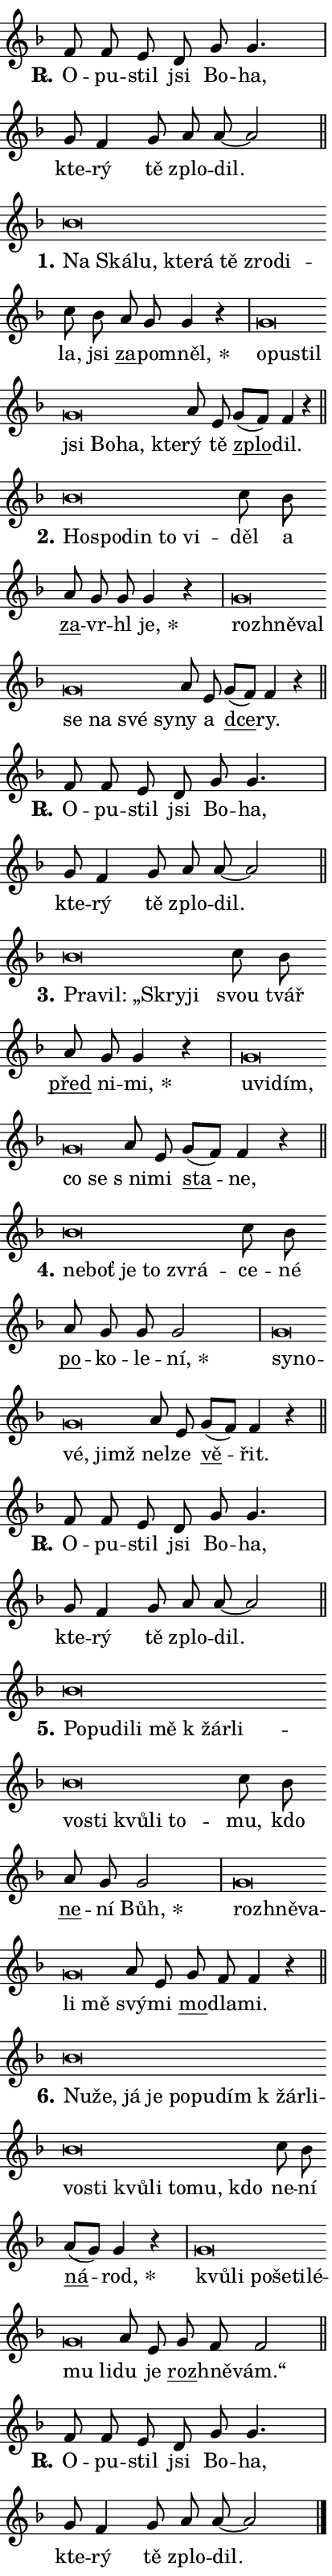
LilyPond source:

\version "2.24.0"
\header { tagline = "" }
\paper {
  indent = 0\cm
  top-margin = 0\cm
  right-margin = 0.13\cm % to fit lyric hyphens
  bottom-margin = 0\cm
  left-margin = 0\cm
  paper-width = 7\cm
  page-breaking = #ly:one-page-breaking
  system-system-spacing.basic-distance = #11
  score-system-spacing.basic-distance = #11
  ragged-last = ##f
}


%% Author: Thomas Morley
%% https://lists.gnu.org/archive/html/lilypond-user/2020-05/msg00002.html
#(define (line-position grob)
"Returns position of @var[grob} in current system:
   @code{'start}, if at first time-step
   @code{'end}, if at last time-step
   @code{'middle} otherwise
"
  (let* ((col (ly:item-get-column grob))
         (ln (ly:grob-object col 'left-neighbor))
         (rn (ly:grob-object col 'right-neighbor))
         (col-to-check-left (if (ly:grob? ln) ln col))
         (col-to-check-right (if (ly:grob? rn) rn col))
         (break-dir-left
           (and
             (ly:grob-property col-to-check-left 'non-musical #f)
             (ly:item-break-dir col-to-check-left)))
         (break-dir-right
           (and
             (ly:grob-property col-to-check-right 'non-musical #f)
             (ly:item-break-dir col-to-check-right))))
        (cond ((eqv? 1 break-dir-left) 'start)
              ((eqv? -1 break-dir-right) 'end)
              (else 'middle))))

#(define (tranparent-at-line-position vctor)
  (lambda (grob)
  "Relying on @code{line-position} select the relevant enry from @var{vctor}.
Used to determine transparency,"
    (case (line-position grob)
      ((end) (not (vector-ref vctor 0)))
      ((middle) (not (vector-ref vctor 1)))
      ((start) (not (vector-ref vctor 2))))))

noteHeadBreakVisibility =
#(define-music-function (break-visibility)(vector?)
"Makes @code{NoteHead}s transparent relying on @var{break-visibility}"
#{
  \override NoteHead.transparent =
    #(tranparent-at-line-position break-visibility)
#})

#(define delete-ledgers-for-transparent-note-heads
  (lambda (grob)
    "Reads whether a @code{NoteHead} is transparent.
If so this @code{NoteHead} is removed from @code{'note-heads} from
@var{grob}, which is supposed to be @code{LedgerLineSpanner}.
As a result ledgers are not printed for this @code{NoteHead}"
    (let* ((nhds-array (ly:grob-object grob 'note-heads))
           (nhds-list
             (if (ly:grob-array? nhds-array)
                 (ly:grob-array->list nhds-array)
                 '()))
           ;; Relies on the transparent-property being done before
           ;; Staff.LedgerLineSpanner.after-line-breaking is executed.
           ;; This is fragile ...
           (to-keep
             (remove
               (lambda (nhd)
                 (ly:grob-property nhd 'transparent #f))
               nhds-list)))
      ;; TODO find a better method to iterate over grob-arrays, similiar
      ;; to filter/remove etc for lists
      ;; For now rebuilt from scratch
      (set! (ly:grob-object grob 'note-heads)  '())
      (for-each
        (lambda (nhd)
          (ly:pointer-group-interface::add-grob grob 'note-heads nhd))
        to-keep))))

squashNotes = {
  \override NoteHead.X-extent = #'(-0.2 . 0.2)
  \override NoteHead.Y-extent = #'(-0.75 . 0)
  \override NoteHead.stencil =
    #(lambda (grob)
       (let ((pos (ly:grob-property grob 'staff-position)))
         (begin
           (if (< pos -7) (display "ERROR: Lower brevis then expected\n") (display "OK: Expected brevis position\n"))
           (if (<= pos -6) ly:text-interface::print ly:note-head::print))))
}
unSquashNotes = {
  \revert NoteHead.X-extent
  \revert NoteHead.Y-extent
  \revert NoteHead.stencil
}

hideNotes = \noteHeadBreakVisibility #begin-of-line-visible
unHideNotes = \noteHeadBreakVisibility #all-visible

% work-around for resetting accidentals
% https://lilypond.org/doc/v2.23/Documentation/notation/displaying-rhythms#unmetered-music
cadenzaMeasure = {
  \cadenzaOff
  \partial 1024 s1024
  \cadenzaOn
}

#(define-markup-command (accent layout props text) (markup?)
  "Underline accented syllable"
  (interpret-markup layout props
    #{\markup \override #'(offset . 4.3) \underline { #text }#}))

responsum = \markup \concat {
  "R" \hspace #-1.05 \path #0.1 #'((moveto 0 0.07) (lineto 0.9 0.8)) \hspace #0.05 "."
}

spaceSize = #0.6828661417322834 % exact space size for TeX Gyre Schola

\layout {
  \context {
    \Staff
    \remove "Time_signature_engraver"
    \override LedgerLineSpanner.after-line-breaking = #delete-ledgers-for-transparent-note-heads
  }
  \context {
    \Lyrics {
      \override LyricSpace.minimum-distance = \spaceSize
      \override LyricText.font-name = #"TeX Gyre Schola"
      \override LyricText.font-size = 1
      \override StanzaNumber.font-name = #"TeX Gyre Schola Bold"
      \override StanzaNumber.font-size = 1
    }
  }
  \context {
    \Score 
    \override NoteHead.text =
      #(lambda (grob) 
        (let ((pos (ly:grob-property grob 'staff-position)))
          #{\markup {
            \combine
              \halign #-0.55 \raise #(if (= pos -6) 0 0.5) \override #'(thickness . 2) \draw-line #'(3.2 . 0)
              \musicglyph "noteheads.sM1"
          }#}))
  }
}

% magnetic-lyrics.ily
%
%   written by
%     Jean Abou Samra <jean@abou-samra.fr>
%     Werner Lemberg <wl@gnu.org>
%
%   adapted by
%     Jiri Hon <jiri.hon@gmail.com>
%
% Version 2022-Apr-15

% https://www.mail-archive.com/lilypond-user@gnu.org/msg149350.html

#(define (Left_hyphen_pointer_engraver context)
   "Collect syllable-hyphen-syllable occurrences in lyrics and store
them in properties.  This engraver only looks to the left.  For
example, if the lyrics input is @code{foo -- bar}, it does the
following.

@itemize @bullet
@item
Set the @code{text} property of the @code{LyricHyphen} grob between
@q{foo} and @q{bar} to @code{foo}.

@item
Set the @code{left-hyphen} property of the @code{LyricText} grob with
text @q{foo} to the @code{LyricHyphen} grob between @q{foo} and
@q{bar}.
@end itemize

Use this auxiliary engraver in combination with the
@code{lyric-@/text::@/apply-@/magnetic-@/offset!} hook."
   (let ((hyphen #f)
         (text #f))
     (make-engraver
      (acknowledgers
       ((lyric-syllable-interface engraver grob source-engraver)
        (set! text grob)))
      (end-acknowledgers
       ((lyric-hyphen-interface engraver grob source-engraver)
        ;(when (not (grob::has-interface grob 'lyric-space-interface))
          (set! hyphen grob)));)
      ((stop-translation-timestep engraver)
       (when (and text hyphen)
         (ly:grob-set-object! text 'left-hyphen hyphen))
       (set! text #f)
       (set! hyphen #f)))))

#(define (lyric-text::apply-magnetic-offset! grob)
   "If the space between two syllables is less than the value in
property @code{LyricText@/.details@/.squash-threshold}, move the right
syllable to the left so that it gets concatenated with the left
syllable.

Use this function as a hook for
@code{LyricText@/.after-@/line-@/breaking} if the
@code{Left_@/hyphen_@/pointer_@/engraver} is active."
   (let ((hyphen (ly:grob-object grob 'left-hyphen #f)))
     (when hyphen
       (let ((left-text (ly:spanner-bound hyphen LEFT)))
         (when (grob::has-interface left-text 'lyric-syllable-interface)
           (let* ((common (ly:grob-common-refpoint grob left-text X))
                  (this-x-ext (ly:grob-extent grob common X))
                  (left-x-ext
                   (begin
                     ;; Trigger magnetism for left-text.
                     (ly:grob-property left-text 'after-line-breaking)
                     (ly:grob-extent left-text common X)))
                  ;; `delta` is the gap width between two syllables.
                  (delta (- (interval-start this-x-ext)
                            (interval-end left-x-ext)))
                  (details (ly:grob-property grob 'details))
                  (threshold (assoc-get 'squash-threshold details 0.2)))
             (when (< delta threshold)
               (let* (;; We have to manipulate the input text so that
                      ;; ligatures crossing syllable boundaries are not
                      ;; disabled.  For languages based on the Latin
                      ;; script this is essentially a beautification.
                      ;; However, for non-Western scripts it can be a
                      ;; necessity.
                      (lt (ly:grob-property left-text 'text))
                      (rt (ly:grob-property grob 'text))
                      (is-space (grob::has-interface hyphen 'lyric-space-interface))
                      (space (if is-space " " ""))
                      (extra-delta (if is-space spaceSize 0))
                      ;; Append new syllable.
                      (ltrt-space (if (and (string? lt) (string? rt))
                                (string-append lt space rt)
                                (make-concat-markup (list lt space rt))))
                      ;; Right-align `ltrt` to the right side.
                      (ltrt-space-markup (grob-interpret-markup
                               grob
                               (make-translate-markup
                                (cons (interval-length this-x-ext) 0)
                                (make-right-align-markup ltrt-space)))))
                 (begin
                   ;; Don't print `left-text`.
                   (ly:grob-set-property! left-text 'stencil #f)
                   ;; Set text and stencil (which holds all collected
                   ;; syllables so far) and shift it to the left.
                   (ly:grob-set-property! grob 'text ltrt-space)
                   (ly:grob-set-property! grob 'stencil ltrt-space-markup)
                   (ly:grob-translate-axis! grob (- (- delta extra-delta)) X))))))))))


#(define (lyric-hyphen::displace-bounds-first grob)
   ;; Make very sure this callback isn't triggered too early.
   (let ((left (ly:spanner-bound grob LEFT))
         (right (ly:spanner-bound grob RIGHT)))
     (ly:grob-property left 'after-line-breaking)
     (ly:grob-property right 'after-line-breaking)
     (ly:lyric-hyphen::print grob)))

squashThreshold = #0.4

\layout {
  \context {
    \Lyrics
    \consists #Left_hyphen_pointer_engraver
    \override LyricText.after-line-breaking =
      #lyric-text::apply-magnetic-offset!
    \override LyricHyphen.stencil = #lyric-hyphen::displace-bounds-first
    \override LyricText.details.squash-threshold = \squashThreshold
    \override LyricHyphen.minimum-distance = 0
    \override LyricHyphen.minimum-length = \squashThreshold
  }
}

squashText = \override LyricText.details.squash-threshold = 9999
unSquashText = \override LyricText.details.squash-threshold = \squashThreshold

leftText = \override LyricText.self-alignment-X = #LEFT
unLeftText = \revert LyricText.self-alignment-X

starOffset = #(lambda (grob) 
                (let ((x_offset (ly:self-alignment-interface::aligned-on-x-parent grob)))
                  (if (= x_offset 0) 0 (+ x_offset 1.2))))

star = #(define-music-function (syllable)(string?)
"Append star separator at the end of a syllable"
#{
  \once \override LyricText.X-offset = #starOffset
  \lyricmode { \markup {
    #syllable
    \override #'((font-name . "TeX Gyre Schola Bold")) \hspace #0.2 \lower #0.65 \larger "*"
  } }
#})

starAccent = #(define-music-function (syllable)(string?)
"Append star separator at the end of a syllable and make accent"
#{
  \once \override LyricText.X-offset = #starOffset
  \lyricmode { \markup {
    \accent #syllable
    \override #'((font-name . "TeX Gyre Schola Bold")) \hspace #0.2 \lower #0.65 \larger "*"
  } }
#})

breath = #(define-music-function (syllable)(string?)
"Append breathing indicator at the end of a syllable"
#{
  \lyricmode { \markup { #syllable "+" } }
#})

optionalBreath = #(define-music-function (syllable)(string?)
"Append optional breathing indicator at the end of a syllable"
#{
  \lyricmode { \markup { #syllable "(+)" } }
#})


\score {
    <<
        \new Voice = "melody" { \cadenzaOn \key f \major \relative { f'8 f e d g g4. \cadenzaMeasure \bar "|" g8 f4 g8 a a~ a2 \cadenzaMeasure \bar "||" \break } }
        \new Lyrics \lyricsto "melody" { \lyricmode { \set stanza = \responsum
O -- pu -- stil jsi Bo -- ha, kte -- rý tě zplo -- dil. } }
    >>
    \layout {}
}

\score {
    <<
        \new Voice = "melody" { \cadenzaOn \key f \major \relative { \squashNotes bes'\breve*1/16 \hideNotes \breve*1/16 \bar "" \breve*1/16 \bar "" \breve*1/16 \bar "" \breve*1/16 \bar "" \breve*1/16 \bar "" \breve*1/16 \breve*1/16 \bar "" \unHideNotes \unSquashNotes c8 bes \bar "" a g g4 r \cadenzaMeasure \bar "|" \squashNotes g\breve*1/16 \hideNotes \breve*1/16 \bar "" \breve*1/16 \bar "" \breve*1/16 \bar "" \breve*1/16 \bar "" \breve*1/16 \breve*1/16 \bar "" \unHideNotes \unSquashNotes a8 e \bar "" g[( f)] f4 r \cadenzaMeasure \bar "||" \break } }
        \new Lyrics \lyricsto "melody" { \lyricmode { \set stanza = "1."
\leftText Na \squashText Ská -- lu, kte -- rá tě zro -- di -- \unLeftText \unSquashText la, jsi \markup \accent za -- po -- \star mněl, \leftText o -- \squashText pu -- stil jsi Bo -- ha, kte -- \unLeftText \unSquashText rý tě \markup \accent zplo -- dil. } }
    >>
    \layout {}
}

\score {
    <<
        \new Voice = "melody" { \cadenzaOn \key f \major \relative { \squashNotes bes'\breve*1/16 \hideNotes \breve*1/16 \bar "" \breve*1/16 \bar "" \breve*1/16 \breve*1/16 \bar "" \unHideNotes \unSquashNotes c8 bes \bar "" a g g g4 r \cadenzaMeasure \bar "|" \squashNotes g\breve*1/16 \hideNotes \breve*1/16 \bar "" \breve*1/16 \bar "" \breve*1/16 \bar "" \breve*1/16 \bar "" \breve*1/16 \breve*1/16 \bar "" \unHideNotes \unSquashNotes a8 e \bar "" g[( f)] f4 r \cadenzaMeasure \bar "||" \break } }
        \new Lyrics \lyricsto "melody" { \lyricmode { \set stanza = "2."
\leftText Ho -- \squashText spo -- din to vi -- \unLeftText \unSquashText děl a \markup \accent za -- vr -- hl \star je, \leftText roz -- \squashText hně -- val se na své sy -- \unLeftText \unSquashText ny a \markup \accent dce -- ry. } }
    >>
    \layout {}
}

\score {
    <<
        \new Voice = "melody" { \cadenzaOn \key f \major \relative { f'8 f e d g g4. \cadenzaMeasure \bar "|" g8 f4 g8 a a~ a2 \cadenzaMeasure \bar "||" \break } }
        \new Lyrics \lyricsto "melody" { \lyricmode { \set stanza = \responsum
O -- pu -- stil jsi Bo -- ha, kte -- rý tě zplo -- dil. } }
    >>
    \layout {}
}

\score {
    <<
        \new Voice = "melody" { \cadenzaOn \key f \major \relative { \squashNotes bes'\breve*1/16 \hideNotes \breve*1/16 \bar "" \breve*1/16 \breve*1/16 \bar "" \unHideNotes \unSquashNotes c8 bes \bar "" a g g4 r \cadenzaMeasure \bar "|" \squashNotes g\breve*1/16 \hideNotes \breve*1/16 \bar "" \breve*1/16 \bar "" \breve*1/16 \breve*1/16 \bar "" \unHideNotes \unSquashNotes a8 e \bar "" g[( f)] f4 r \cadenzaMeasure \bar "||" \break } }
        \new Lyrics \lyricsto "melody" { \lyricmode { \set stanza = "3."
\leftText Pra -- \squashText vil: „Skry -- ji \unLeftText \unSquashText svou tvář \markup \accent před ni -- \star mi, \leftText u -- \squashText vi -- dím, co se \unLeftText \unSquashText "s ni" -- mi \markup \accent sta -- ne, } }
    >>
    \layout {}
}

\score {
    <<
        \new Voice = "melody" { \cadenzaOn \key f \major \relative { \squashNotes bes'\breve*1/16 \hideNotes \breve*1/16 \bar "" \breve*1/16 \bar "" \breve*1/16 \breve*1/16 \bar "" \unHideNotes \unSquashNotes c8 bes \bar "" a g g g2 \cadenzaMeasure \bar "|" \squashNotes g\breve*1/16 \hideNotes \breve*1/16 \bar "" \breve*1/16 \breve*1/16 \bar "" \unHideNotes \unSquashNotes a8 e \bar "" g[( f)] f4 r \cadenzaMeasure \bar "||" \break } }
        \new Lyrics \lyricsto "melody" { \lyricmode { \set stanza = "4."
\leftText ne -- \squashText boť je to zvrá -- \unLeftText \unSquashText ce -- né \markup \accent po -- ko -- le -- \star ní, \leftText sy -- \squashText no -- vé, jimž \unLeftText \unSquashText nel -- ze \markup \accent vě -- řit. } }
    >>
    \layout {}
}

\score {
    <<
        \new Voice = "melody" { \cadenzaOn \key f \major \relative { f'8 f e d g g4. \cadenzaMeasure \bar "|" g8 f4 g8 a a~ a2 \cadenzaMeasure \bar "||" \break } }
        \new Lyrics \lyricsto "melody" { \lyricmode { \set stanza = \responsum
O -- pu -- stil jsi Bo -- ha, kte -- rý tě zplo -- dil. } }
    >>
    \layout {}
}

\score {
    <<
        \new Voice = "melody" { \cadenzaOn \key f \major \relative { \squashNotes bes'\breve*1/16 \hideNotes \breve*1/16 \bar "" \breve*1/16 \bar "" \breve*1/16 \bar "" \breve*1/16 \bar "" \breve*1/16 \bar "" \breve*1/16 \bar "" \breve*1/16 \bar "" \breve*1/16 \bar "" \breve*1/16 \bar "" \breve*1/16 \breve*1/16 \bar "" \unHideNotes \unSquashNotes c8 bes \bar "" a g g2 \cadenzaMeasure \bar "|" \squashNotes g\breve*1/16 \hideNotes \breve*1/16 \bar "" \breve*1/16 \bar "" \breve*1/16 \breve*1/16 \bar "" \unHideNotes \unSquashNotes a8 e \bar "" g f f4 r \cadenzaMeasure \bar "||" \break } }
        \new Lyrics \lyricsto "melody" { \lyricmode { \set stanza = "5."
\leftText Po -- \squashText pu -- di -- li mě "k žár" -- li -- vo -- sti kvů -- li to -- \unLeftText \unSquashText mu, kdo \markup \accent ne -- ní \star Bůh, \leftText roz -- \squashText hně -- va -- li mě \unLeftText \unSquashText svý -- mi \markup \accent mo -- dla -- mi. } }
    >>
    \layout {}
}

\score {
    <<
        \new Voice = "melody" { \cadenzaOn \key f \major \relative { \squashNotes bes'\breve*1/16 \hideNotes \breve*1/16 \bar "" \breve*1/16 \bar "" \breve*1/16 \bar "" \breve*1/16 \bar "" \breve*1/16 \bar "" \breve*1/16 \bar "" \breve*1/16 \bar "" \breve*1/16 \bar "" \breve*1/16 \bar "" \breve*1/16 \bar "" \breve*1/16 \bar "" \breve*1/16 \bar "" \breve*1/16 \bar "" \breve*1/16 \breve*1/16 \bar "" \unHideNotes \unSquashNotes c8 bes \bar "" a[( g)] g4 r \cadenzaMeasure \bar "|" \squashNotes g\breve*1/16 \hideNotes \breve*1/16 \bar "" \breve*1/16 \bar "" \breve*1/16 \bar "" \breve*1/16 \bar "" \breve*1/16 \bar "" \breve*1/16 \breve*1/16 \bar "" \unHideNotes \unSquashNotes a8 e \bar "" g f f2 \cadenzaMeasure \bar "||" \break } }
        \new Lyrics \lyricsto "melody" { \lyricmode { \set stanza = "6."
\leftText Nu -- \squashText že, já je po -- pu -- dím "k žár" -- li -- vo -- sti kvů -- li to -- mu, kdo \unLeftText \unSquashText ne -- ní \markup \accent ná -- \star rod, \leftText kvů -- \squashText li po -- še -- ti -- lé -- mu li -- \unLeftText \unSquashText du je \markup \accent roz -- hně -- vám.“ } }
    >>
    \layout {}
}

\score {
    <<
        \new Voice = "melody" { \cadenzaOn \key f \major \relative { f'8 f e d g g4. \cadenzaMeasure \bar "|" g8 f4 g8 a a~ a2 \cadenzaMeasure \bar "||" \break } \bar "|." }
        \new Lyrics \lyricsto "melody" { \lyricmode { \set stanza = \responsum
O -- pu -- stil jsi Bo -- ha, kte -- rý tě zplo -- dil. } }
    >>
    \layout {}
}
